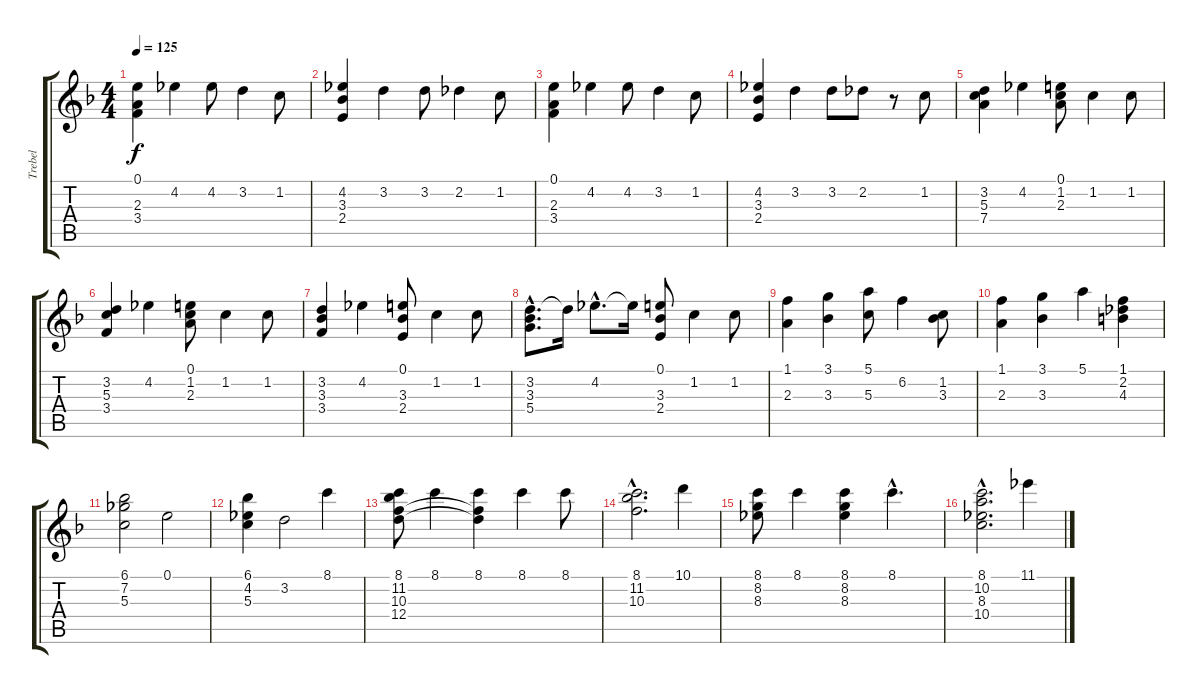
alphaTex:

\track ("Trebel" "Trebel") {instrument acousticguitarnylon}
\staff {score tabs}
\tuning (E4 B3 G3 D3 A2 E2) {hide}
\ts (4 4)
\tempo 125
\clef g2
\ks f
(0.1 2.3 3.4).4{dy f instrument acousticguitarnylon} 4.2.4 4.2.8 3.2.4 1.2.8 |
(4.2 3.3 2.4).4 3.2.4 3.2.8 2.2.4 1.2.8 |
(0.1 2.3 3.4).4 4.2.4 4.2.8 3.2.4 1.2.8 |
(4.2 3.3 2.4).4 3.2.4 3.2.8 2.2.8 r.8 1.2.8 |
(3.2 5.3 7.4).4 4.2.4 (0.1 1.2 2.3).8 1.2.4 1.2.8 |
(3.2 5.3 3.4).4 4.2.4 (0.1 1.2 2.3).8 1.2.4 1.2.8 |
(3.2 3.3 3.4).4 4.2.4 (0.1 3.3 2.4).8 1.2.4 1.2.8 |
(3.2{hac} 3.3{hac} 5.4{hac}).8{d} 3.2{t}.16 4.2{hac}.8{d} 4.2{t}.16 (0.1 3.3 2.4).8 1.2.4 1.2.8 |
(1.1 2.3).4 (3.1 3.3).4 (5.1 5.3).8 6.2.4 (1.2 3.3).8 |
(1.1 2.3).4 (3.1 3.3).4 5.1.4 (1.1 2.2 4.3).4 |
(6.1 7.2 5.3).2 0.1.2 |
(6.1 4.2 5.3).4 3.2.2 8.1.4 |
(8.1 11.2 10.3 12.4).8 8.1.4 (8.1 10.3{t} 12.4{t}).4 8.1.4 8.1.8 |
(8.1{hac} 11.2{hac} 10.3{hac}).2{d} 10.1.4 |
(8.1 8.2 8.3).8 8.1.4 (8.1 8.2 8.3).4 8.1{hac}.4{d} |
(8.1{hac} 10.2{hac} 8.3{hac} 10.4{hac}).2{d} 11.1.4
